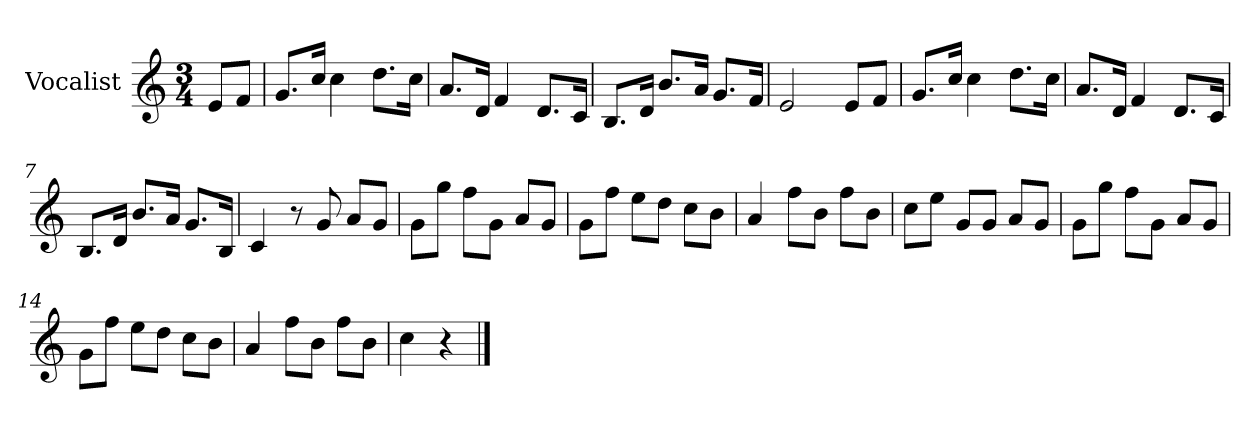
**kern
*part1
*staff1
*I"Vocalist
*k[]
*C:
*M3/4
=
8eL
8fJ
=1
8.gL
16ccJk
4cc
8.ddL
16ccJk
=2
8.aL
16dJk
4f
8.dL
16cJk
=3
8.BL
16dJk
8.bL
16aJk
8.gL
16fJk
=4
2e
8eL
8fJ
=5
8.gL
16ccJk
4cc
8.ddL
16ccJk
=6
8.aL
16dJk
4f
8.dL
16cJk
=7
8.BL
16dJk
8.bL
16aJk
8.gL
16BJk
=8
4c
8r
8g
8aL
8gJ
=9
8gL
8ggJ
8ffL
8gJ
8aL
8gJ
=10
8gL
8ffJ
8eeL
8ddJ
8ccL
8bJ
=11
4a
8ffL
8bJ
8ffL
8bJ
=12
8ccL
8eeJ
8gL
8gJ
8aL
8gJ
=13
8gL
8ggJ
8ffL
8gJ
8aL
8gJ
=14
8gL
8ffJ
8eeL
8ddJ
8ccL
8bJ
=15
4a
8ffL
8bJ
8ffL
8bJ
=16
4cc
4r
==
*-
